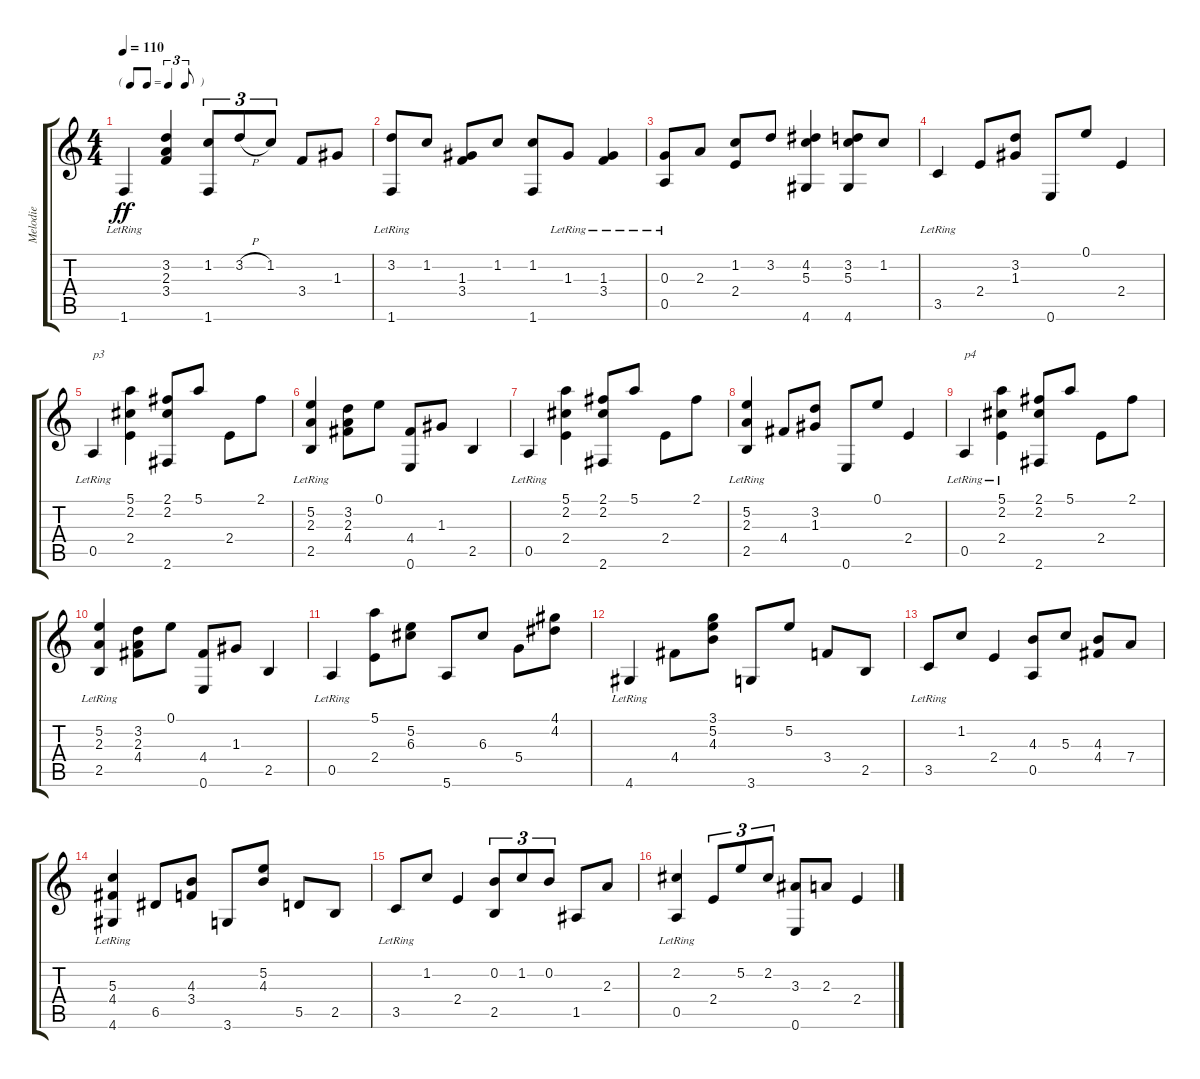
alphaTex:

\track ("Melodie" "Melodie") {instrument electricbasspick}
\staff {score tabs}
\tuning (E4 B3 G3 D3 A2 E2) {hide}
\ts (4 4)
\tf triplet8th
\tempo 110
\clef g2
\ks c
1.6{lr}.4{dy ff} (3.2 2.3 3.4).4 (1.2 1.6).8{tu (3 2)} 3.2{h}.8{tu (3 2)} 1.2.8{tu (3 2)} 3.4.8 1.3.8 |
(3.2 1.6{lr}).8 1.2.8 (1.3 3.4).8 1.2.8 (1.2 1.6).8 1.3{lr}.8 (1.3 3.4{lr}).4 |
(0.3 0.5{lr}).8 2.3.8 (1.2 2.4).8 3.2.8 (4.2 5.3 4.6).4 (3.2 5.3 4.6).8 1.2.8 |
3.5{lr}.4 2.4.8 (3.2 1.3).8 0.6.8 0.1.8 2.4.4 |
0.5{lr}.4{txt "p3"} (5.1 2.2 2.4).4 (2.1 2.2 2.6).8 5.1.8 2.4.8 2.1.8 |
(5.2 2.3 2.5{lr}).4 (3.2 2.3 4.4).8 0.1.8 (4.4 0.6).8 1.3.8 2.5.4 |
0.5{lr}.4 (5.1 2.2 2.4).4 (2.1 2.2 2.6).8 5.1.8 2.4.8 2.1.8 |
(5.2 2.3 2.5{lr}).4 4.4.8 (3.2 1.3).8 0.6.8 0.1.8 2.4.4 |
0.5{lr}.4{txt "p4"} (5.1 2.2 2.4{lr}).4 (2.1 2.2 2.6).8 5.1.8 2.4.8 2.1.8 |
(5.2 2.3 2.5{lr}).4 (3.2 2.3 4.4).8 0.1.8 (4.4 0.6).8 1.3.8 2.5.4 |
0.5{lr}.4 (5.1 2.4).8 (5.2 6.3).8 5.6.8 6.3.8 5.4.8 (4.1 4.2).8 |
4.6{lr}.4 4.4.8 (3.1 5.2 4.3).8 3.6.8 5.2.8 3.4.8 2.5.8 |
3.5{lr}.8{volume 13} 1.2.8 2.4.4 (4.3 0.5).8 5.3.8 (4.3 4.4).8 7.4.8 |
(5.3 4.4 4.6{lr}).4 6.5.8 (4.3 3.4).8 3.6.8 (5.2 4.3).8 5.5.8 2.5.8 |
3.5{lr}.8 1.2.8 2.4.4 (0.2 2.5).8{tu (3 2)} 1.2.8{tu (3 2)} 0.2.8{tu (3 2)} 1.5.8 2.3.8 |
(2.2 0.5{lr}).4 2.4.8{tu (3 2)} 5.2.8{tu (3 2)} 2.2.8{tu (3 2)} (3.3 0.6).8 2.3.8 2.4.4
